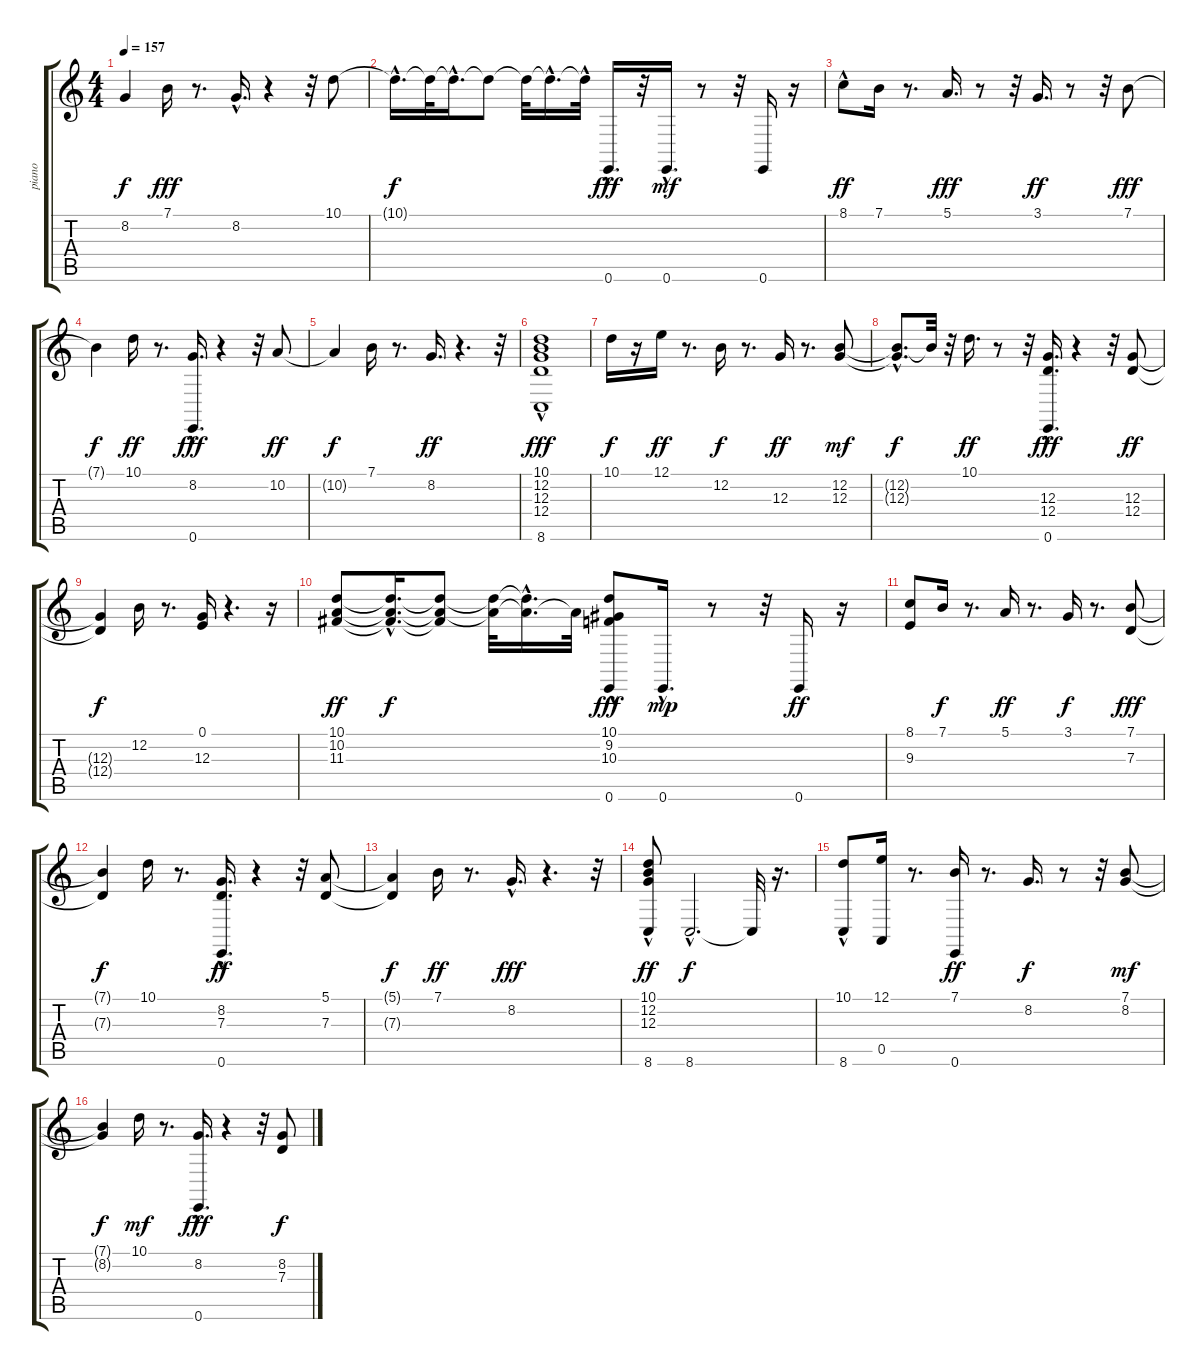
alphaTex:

\track ("piano   " "piano   ") {instrument acousticgrandpiano}
\staff {score tabs}
\tuning (E4 B3 G3 D3 A2 E2) {hide}
\ts (4 4)
\tempo 157
\clef g2
\ks c
8.2{t}.4{dy f} 7.1.16{dy fff} r.8{d} 8.2{hac}.16{d} r.4 r.32 10.1.8 |
10.1{hac t}.16{d dy f} 10.1{t}.32 10.1{hac t}.16{d} 10.1{t}.8 10.1{t}.32 10.1{hac t}.16{d} 10.1{hac t}.32 0.6{hac}.16{d dy fff} r.32 0.6{hac}.16{d dy mf} r.8 r.32 0.6.16 r.16 |
8.1{hac}.8{dy ff} 7.1.16 r.8{d} 5.1.16{d dy fff} r.8 r.32 3.1.16{d dy ff} r.8 r.32 7.1.8{dy fff} |
7.1{t}.4{dy f} 10.1.16{dy ff} r.8{d} (8.2{hac} 0.6).16{d dy fff} r.4 r.32 10.2.8{dy ff} |
10.2{t}.4{dy f} 7.1.16 r.8{d} 8.2.16{d dy ff} r.4{d} r.32 |
(10.1{hac} 12.2{hac} 12.3{hac} 12.4{hac} 8.6).1{dy fff} |
10.1.16{dy f} r.16 12.1.16{dy ff} r.8{d} 12.2.16{dy f} r.8{d} 12.3.16{dy ff} r.8{d} (12.2 12.3).8{dy mf} |
(12.2{hac t} 12.3{t}).8{d dy f} 12.2{t}.32 r.32 10.1.16{d dy ff} r.8 r.32 (12.3 12.4{hac} 0.6{hac}).16{d dy fff} r.4 r.32 (12.3 12.4).8{dy ff} |
(12.3{t} 12.4{t}).4{dy f} 12.2.16 r.8{d} (0.1 12.3).16 r.4{d} r.16 |
(10.1 10.2 11.3).8{dy ff} (10.1{hac t} 10.2{hac t} 11.3{hac t}).16{d dy f} (10.1{t} 10.2{t} 11.3{t}).8 (10.1{t} 10.2{t}).32 (10.1{t} 10.2{hac t}).16{d} 10.2{t}.32 (10.1{hac} 9.2{hac} 10.3{hac} 0.6).8{dy fff} 0.6{hac}.16{d dy mp} r.8 r.32 0.6.16{dy ff} r.16 |
(8.1 9.3).8 7.1.16{dy f} r.8{d} 5.1.16{dy ff} r.8{d} 3.1.16{dy f} r.8{d} (7.1 7.3).8{dy fff} |
(7.1{t} 7.3{t}).4{dy f} 10.1.16 r.8{d} (8.2 7.3{hac} 0.6).16{d dy ff} r.4 r.32 (5.1 7.3).8 |
(5.1{t} 7.3{t}).4{dy f} 7.1.16{dy ff} r.8{d} 8.2{hac}.16{d dy fff} r.4{d} r.32 |
(10.1{hac} 12.2 12.3{hac} 8.6{hac}).8{dy ff} 8.6{hac}.2{d dy f} 8.6{t}.32 r.16{d} |
(10.1 8.6{hac}).8 (12.1 0.5).16 r.8{d} (7.1 0.6).16{dy ff} r.8{d} 8.2.16{d dy f} r.8 r.32 (7.1 8.2).8{dy mf} |
(7.1{t} 8.2{t}).4{dy f} 10.1.16{dy mf} r.8{d} (8.2{hac} 0.6).16{d dy fff} r.4 r.32 (8.2 7.3).8{dy f}
